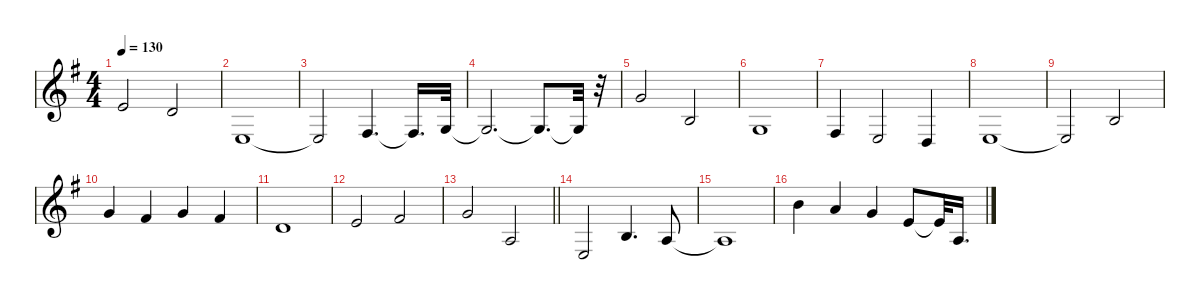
\defaultSystemsLayout 4
\hideDynamics
\bracketExtendMode nobrackets
\singleTrackTrackNamePolicy hidden
\multiTrackTrackNamePolicy hidden
\otherSystemsTrackNameOrientation horizontal
\track ("Viola" "vla.") {instrument viola}
\staff {score}
\tuning (E4 B3 G3 D3 A2 E2)
\ts (4 4)
\tempo 130
\clef g2
\ks eminor
0.1{t acc forcenatural}.2{dy f beam Up} 3.2{acc forcenatural}.2{dy mp beam Up} |
2.4{acc forcenatural}.1{dy mf beam Up} |
2.4{t acc forcenatural}.2{dy f beam Up} 4.4{acc #}.4{d beam Up} 4.4{t acc #}.16{d beam Up} 0.3{acc forcenatural}.32{beam Up} |
0.3{t acc forcenatural}.2{d beam Up} 0.3{t acc forcenatural}.8{d beam Up} 0.3{t acc forcenatural}.32{beam Up} r.32{beam Up} |
3.1{acc forcenatural}.2{dy mf beam Up} 0.2{acc forcenatural}.2{beam Up} |
0.3{acc forcenatural}.1{beam Up} |
4.4{acc #}.4{beam Up} 2.4{acc forcenatural}.2{beam Up} 0.4{acc forcenatural}.4{beam Up} |
2.4{acc forcenatural}.1{beam Up} |
2.4{t acc forcenatural}.2{dy f beam Up} 0.2{acc forcenatural}.2{beam Up} |
3.1{acc forcenatural}.4{beam Up} 2.1{acc #}.4{beam Up} 3.1{acc forcenatural}.4{beam Up} 2.1{acc #}.4{beam Up} |
3.2{acc forcenatural}.1{beam Up} |
0.1{acc forcenatural}.2{beam Up} 2.1{acc #}.2{beam Up} |
\barLineRight lightlight
3.1{acc forcenatural}.2{beam Up} 2.3{acc forcenatural}.2{beam Up} |
2.4{acc forcenatural}.2{beam Up} 0.2{acc forcenatural}.4{d beam Up} 2.3{acc forcenatural}.8{beam Up} |
2.3{t acc forcenatural}.1{beam Up} |
7.1{acc forcenatural}.4{beam Down} 5.1{acc forcenatural}.4{beam Up} 3.1{acc forcenatural}.4{beam Up} 0.1{acc forcenatural}.8{beam Up} 0.1{t acc forcenatural}.32{beam Up} 2.3{acc forcenatural}.16{d beam Up}
